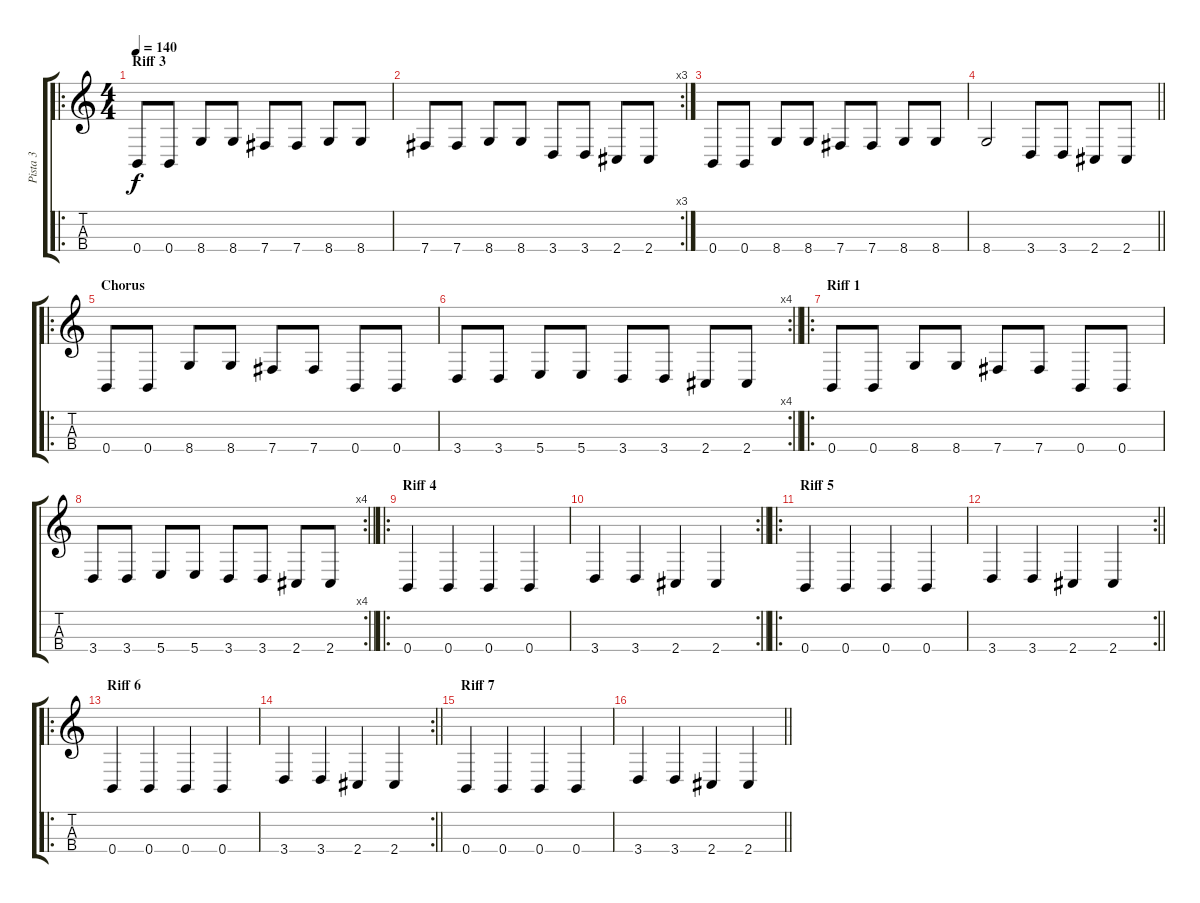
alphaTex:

\track ("Pista 3" "Pista 3") {instrument electricbasspick}
\staff {score tabs}
\tuning (E2 B2 Gb1 B1) {hide}
\ro
\ts (4 4)
\section ("" "Riff 3")
\tempo 140
\clef g2
\ks c
0.4.8{dy f} 0.4.8 8.4.8 8.4.8 7.4.8 7.4.8 8.4.8 8.4.8 |
\rc 3
7.4.8 7.4.8 8.4.8 8.4.8 3.4.8 3.4.8 2.4.8 2.4.8 |
0.4.8 0.4.8 8.4.8 8.4.8 7.4.8 7.4.8 8.4.8 8.4.8 |
\barLineRight lightlight
8.4.2 3.4.8 3.4.8 2.4.8 2.4.8 |
\ro
\section ("" "Chorus")
0.4.8 0.4.8 8.4.8 8.4.8 7.4.8 7.4.8 0.4.8 0.4.8 |
\rc 4
\barLineRight lightlight
3.4.8 3.4.8 5.4.8 5.4.8 3.4.8 3.4.8 2.4.8 2.4.8 |
\ro
\section ("" "Riff 1")
0.4.8 0.4.8 8.4.8 8.4.8 7.4.8 7.4.8 0.4.8 0.4.8 |
\rc 4
\barLineRight lightlight
3.4.8 3.4.8 5.4.8 5.4.8 3.4.8 3.4.8 2.4.8 2.4.8 |
\ro
\section ("" "Riff 4")
0.4.4 0.4.4 0.4.4 0.4.4 |
\rc 2
\barLineRight lightlight
3.4.4 3.4.4 2.4.4 2.4.4 |
\ro
\section ("" "Riff 5")
0.4.4 0.4.4 0.4.4 0.4.4 |
\rc 2
\barLineRight lightlight
3.4.4 3.4.4 2.4.4 2.4.4 |
\ro
\section ("" "Riff 6")
0.4.4 0.4.4 0.4.4 0.4.4 |
\rc 2
\barLineRight lightlight
3.4.4 3.4.4 2.4.4 2.4.4 |
\section ("" "Riff 7")
0.4.4 0.4.4 0.4.4 0.4.4 |
\barLineRight lightlight
3.4.4 3.4.4 2.4.4 2.4.4
